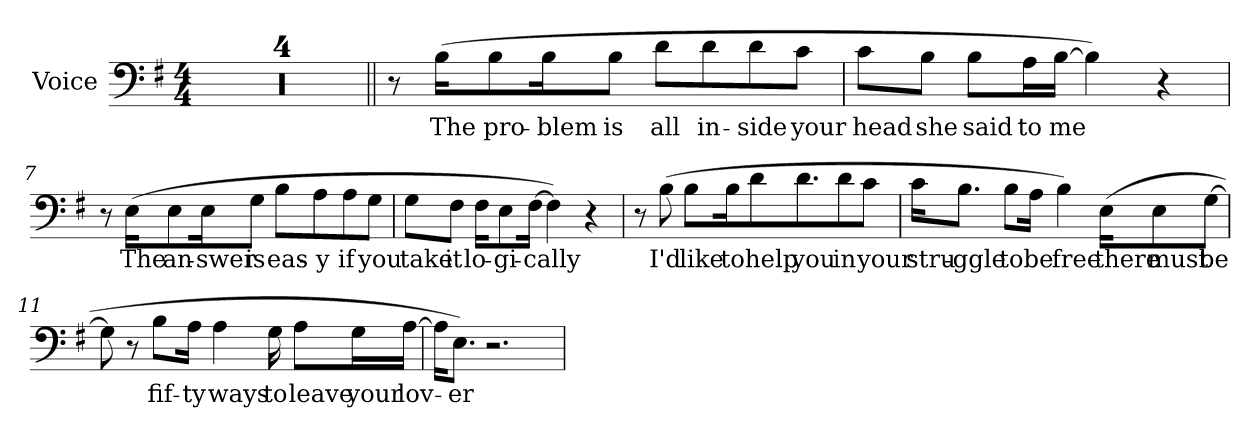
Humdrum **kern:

**kern	**text
*part1	*part1
*staff1	*staff1
*I"Voice	*
*I'Voice	*
!!LO:PB:g=z
*clefF4	*
*k[f#]	*
*e:	*
*M4/4	*
=1	=1
1r	.
=2	=2
1r	.
=3	=3
1r	.
=4	=4
1r	.
=5||	=5||
8r	.
!	!LO:LY:b:color=#000000
(16Bi\KL	The
!	!LO:LY:b:color=#000000
8Bi\	pro-
!	!LO:LY:b:color=#000000
16Bi\k	-blem
!	!LO:LY:b:color=#000000
8Bi\J	is
!	!LO:LY:b:color=#000000
8di\L	all
!	!LO:LY:b:color=#000000
8di\	in-
!	!LO:LY:b:color=#000000
8di\	-side
!	!LO:LY:b:color=#000000
8ci\J	your
!!LO:LB:g=z
=6	=6
!	!LO:LY:b:color=#000000
8ci\L	head
!	!LO:LY:b:color=#000000
8Bi\J	she
!	!LO:LY:b:color=#000000
8Bi\L	said
!	!LO:LY:b:color=#000000
16Ai\L	to
!	!LO:LY:b:color=#000000
[16Bi\JJ	me
4Bi\])	.
4r	.
=7	=7
8r	.
!	!LO:LY:b:color=#000000
(16Ei\KL	The
!	!LO:LY:b:color=#000000
8Ei\	an-
!	!LO:LY:b:color=#000000
16Ei\k	-swer
!	!LO:LY:b:color=#000000
8Gi\J	is
!	!LO:LY:b:color=#000000
8Bi\L	eas-
!	!LO:LY:b:color=#000000
8Ai\	-y
!	!LO:LY:b:color=#000000
8Ai\	if
!	!LO:LY:b:color=#000000
8Gi\J	you
=8	=8
!	!LO:LY:b:color=#000000
8Gi\L	take
!	!LO:LY:b:color=#000000
8F#i\J	it
!	!LO:LY:b:color=#000000
16F#i\KL	lo-
!	!LO:LY:b:color=#000000
8Ei\	-gi-
!	!LO:LY:b:color=#000000
[16F#i\Jk	-cally
4F#i\])	.
4r	.
!!LO:LB:g=z
=9	=9
8r	.
!	!LO:LY:b:color=#000000
(8Bi\	I'd
!	!LO:LY:b:color=#000000
8Bi\L	like
!	!LO:LY:b:color=#000000
16Bi\k	to
!	!LO:LY:b:color=#000000
8di\	help
!	!LO:LY:b:color=#000000
8.di\	you
!	!LO:LY:b:color=#000000
8di\	in
!	!LO:LY:b:color=#000000
8ci\J	your
=10	=10
!	!LO:LY:b:color=#000000
16ci\KL	stru-
!	!LO:LY:b:color=#000000
8.Bi\J	-ggle
!	!LO:LY:b:color=#000000
8Bi\L	to
!	!LO:LY:b:color=#000000
16Ai\Jk	be
!	!LO:LY:b:color=#000000
4Bi\)	free
!	!LO:LY:b:color=#000000
(16Ei\KL	there
!	!LO:LY:b:color=#000000
8Ei\	must
!	!LO:LY:b:color=#000000
[8Gi\J	be
!!LO:LB:g=z
=11	=11
8Gi\]	.
8r	.
!	!LO:LY:b:color=#000000
8Bi\L	fif-
!	!LO:LY:b:color=#000000
16Ai\Jk	-ty
!	!LO:LY:b:color=#000000
4Ai\	ways
!	!LO:LY:b:color=#000000
16Gi\	to
!	!LO:LY:b:color=#000000
8Ai\L	leave
!	!LO:LY:b:color=#000000
16Gi\L	your
!	!LO:LY:b:color=#000000
[16Ai\JJ	lov-
=12	=12
16Ai\KL]	.
!	!LO:LY:b:color=#000000
8.Ei\J)	-er
2.r	.
=	=
*-	*-
